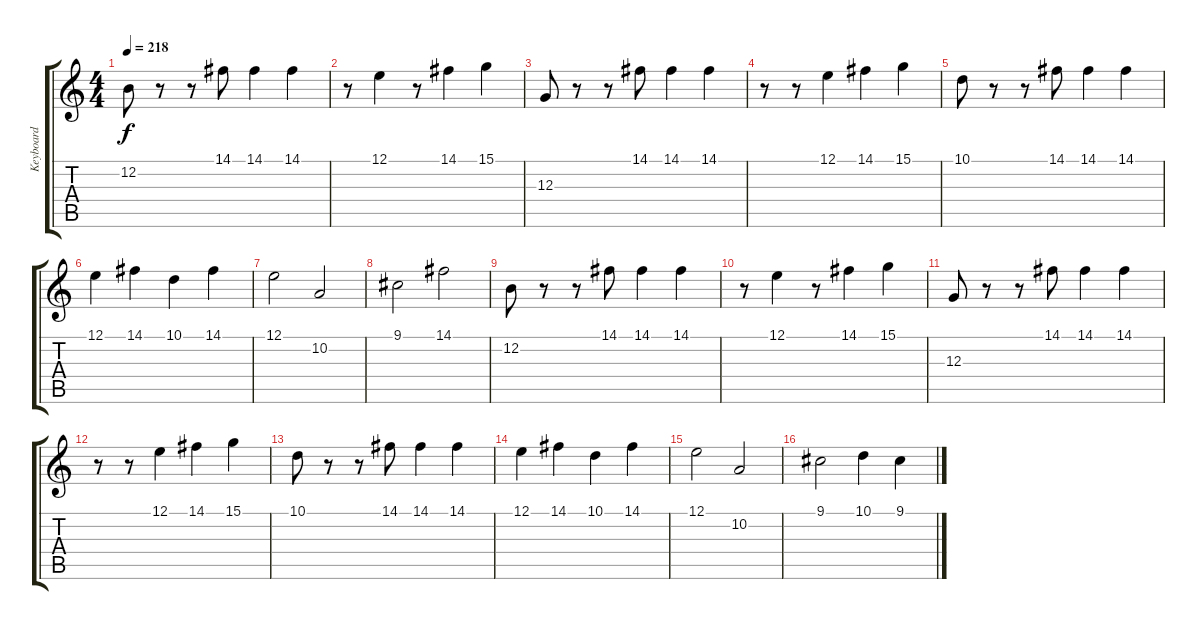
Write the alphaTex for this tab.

\track ("Keyboard" "Keyboard") {instrument stringensemble1}
\staff {score tabs}
\tuning (E4 B3 G3 D3 A2 E2) {hide}
\ts (4 4)
\tempo 218
\clef g2
\ks c
12.2.8{dy f volume 12} r.8 r.8 14.1.8 14.1.4 14.1.4 |
r.8 12.1.4 r.8 14.1.4 15.1.4 |
12.3.8 r.8 r.8 14.1.8 14.1.4 14.1.4 |
r.8 r.8 12.1.4 14.1.4 15.1.4 |
10.1.8 r.8 r.8 14.1.8 14.1.4 14.1.4 |
12.1.4 14.1.4 10.1.4 14.1.4 |
12.1.2 10.2.2 |
9.1.2 14.1.2 |
12.2.8 r.8 r.8 14.1.8 14.1.4 14.1.4 |
r.8 12.1.4 r.8 14.1.4 15.1.4 |
12.3.8 r.8 r.8 14.1.8 14.1.4 14.1.4 |
r.8 r.8 12.1.4 14.1.4 15.1.4 |
10.1.8 r.8 r.8 14.1.8 14.1.4 14.1.4 |
12.1.4 14.1.4 10.1.4 14.1.4 |
12.1.2 10.2.2 |
9.1.2 10.1.4 9.1.4
